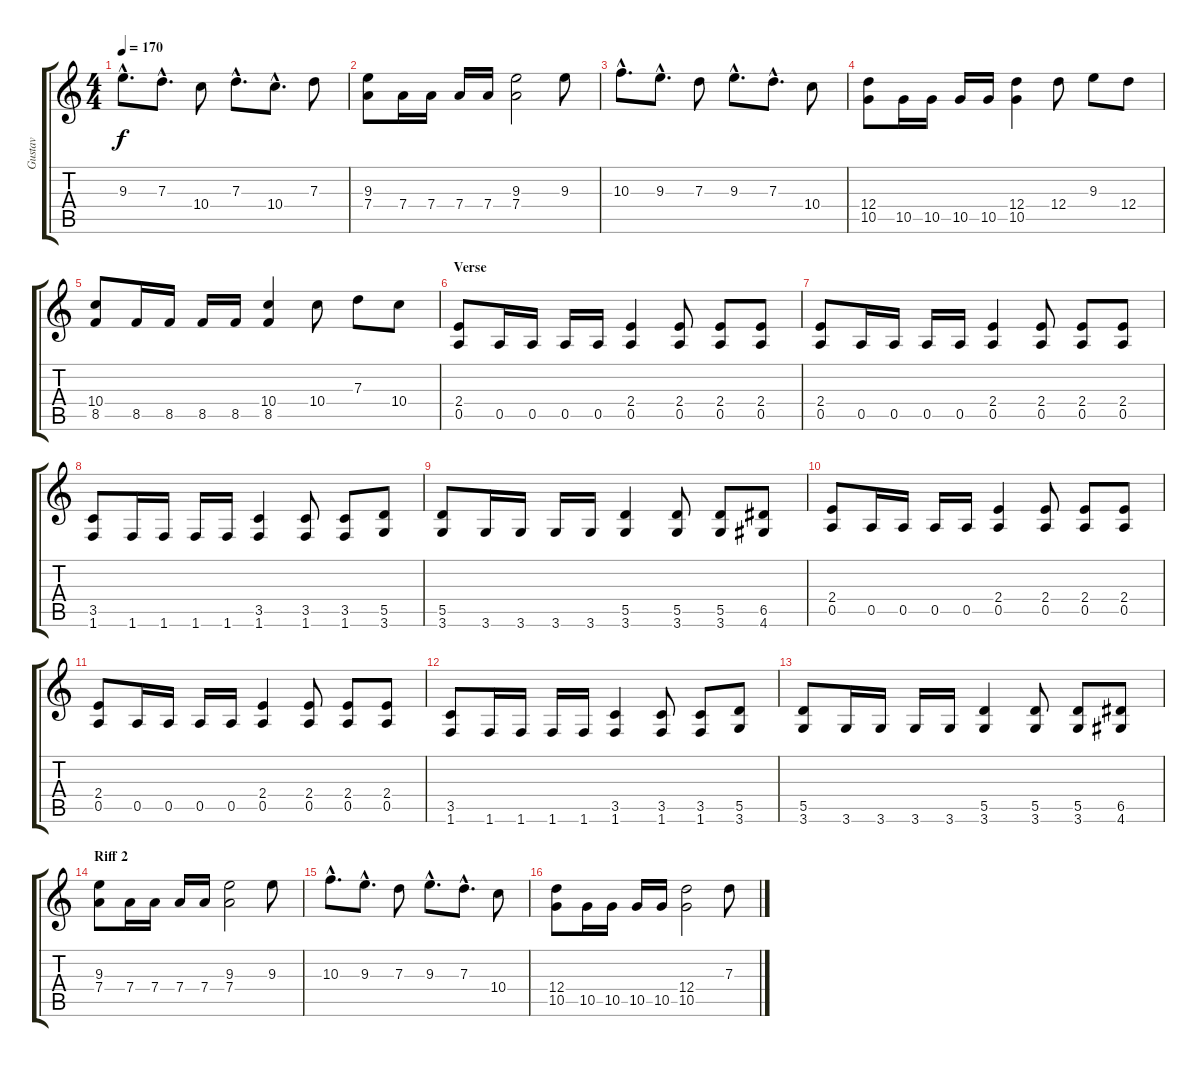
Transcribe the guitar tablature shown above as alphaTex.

\track ("Gustav" "Gustav") {instrument overdrivenguitar}
\staff {score tabs}
\tuning (E4 B3 G3 D3 A2 E2) {hide}
\ts (4 4)
\tempo 170
\clef g2
\ks c
9.3{hac}.8{d dy f} 7.3{hac}.8{d} 10.4.8 7.3{hac}.8{d} 10.4{hac}.8{d} 7.3.8 |
(9.3 7.4).8 7.4.16 7.4.16 7.4.16 7.4.16 (9.3 7.4).2 9.3.8 |
10.3{hac}.8{d} 9.3{hac}.8{d} 7.3.8 9.3{hac}.8{d} 7.3{hac}.8{d} 10.4.8 |
(12.4 10.5).8 10.5.16 10.5.16 10.5.16 10.5.16 (12.4 10.5).4 12.4.8 9.3.8 12.4.8 |
(10.4 8.5).8 8.5.16 8.5.16 8.5.16 8.5.16 (10.4 8.5).4 10.4.8 7.3.8 10.4.8 |
\section ("" "Verse")
(2.4 0.5).8 0.5.16 0.5.16 0.5.16 0.5.16 (2.4 0.5).4 (2.4 0.5).8 (2.4 0.5).8 (2.4 0.5).8 |
(2.4 0.5).8 0.5.16 0.5.16 0.5.16 0.5.16 (2.4 0.5).4 (2.4 0.5).8 (2.4 0.5).8 (2.4 0.5).8 |
(3.5 1.6).8 1.6.16 1.6.16 1.6.16 1.6.16 (3.5 1.6).4 (3.5 1.6).8 (3.5 1.6).8 (5.5 3.6).8 |
(5.5 3.6).8 3.6.16 3.6.16 3.6.16 3.6.16 (5.5 3.6).4 (5.5 3.6).8 (5.5 3.6).8 (6.5 4.6).8 |
(2.4 0.5).8 0.5.16 0.5.16 0.5.16 0.5.16 (2.4 0.5).4 (2.4 0.5).8 (2.4 0.5).8 (2.4 0.5).8 |
(2.4 0.5).8 0.5.16 0.5.16 0.5.16 0.5.16 (2.4 0.5).4 (2.4 0.5).8 (2.4 0.5).8 (2.4 0.5).8 |
(3.5 1.6).8 1.6.16 1.6.16 1.6.16 1.6.16 (3.5 1.6).4 (3.5 1.6).8 (3.5 1.6).8 (5.5 3.6).8 |
(5.5 3.6).8 3.6.16 3.6.16 3.6.16 3.6.16 (5.5 3.6).4 (5.5 3.6).8 (5.5 3.6).8 (6.5 4.6).8 |
\section ("" "Riff 2")
(9.3 7.4).8 7.4.16 7.4.16 7.4.16 7.4.16 (9.3 7.4).2 9.3.8 |
10.3{hac}.8{d} 9.3{hac}.8{d} 7.3.8 9.3{hac}.8{d} 7.3{hac}.8{d} 10.4.8 |
(12.4 10.5).8 10.5.16 10.5.16 10.5.16 10.5.16 (12.4 10.5).2 7.3.8
